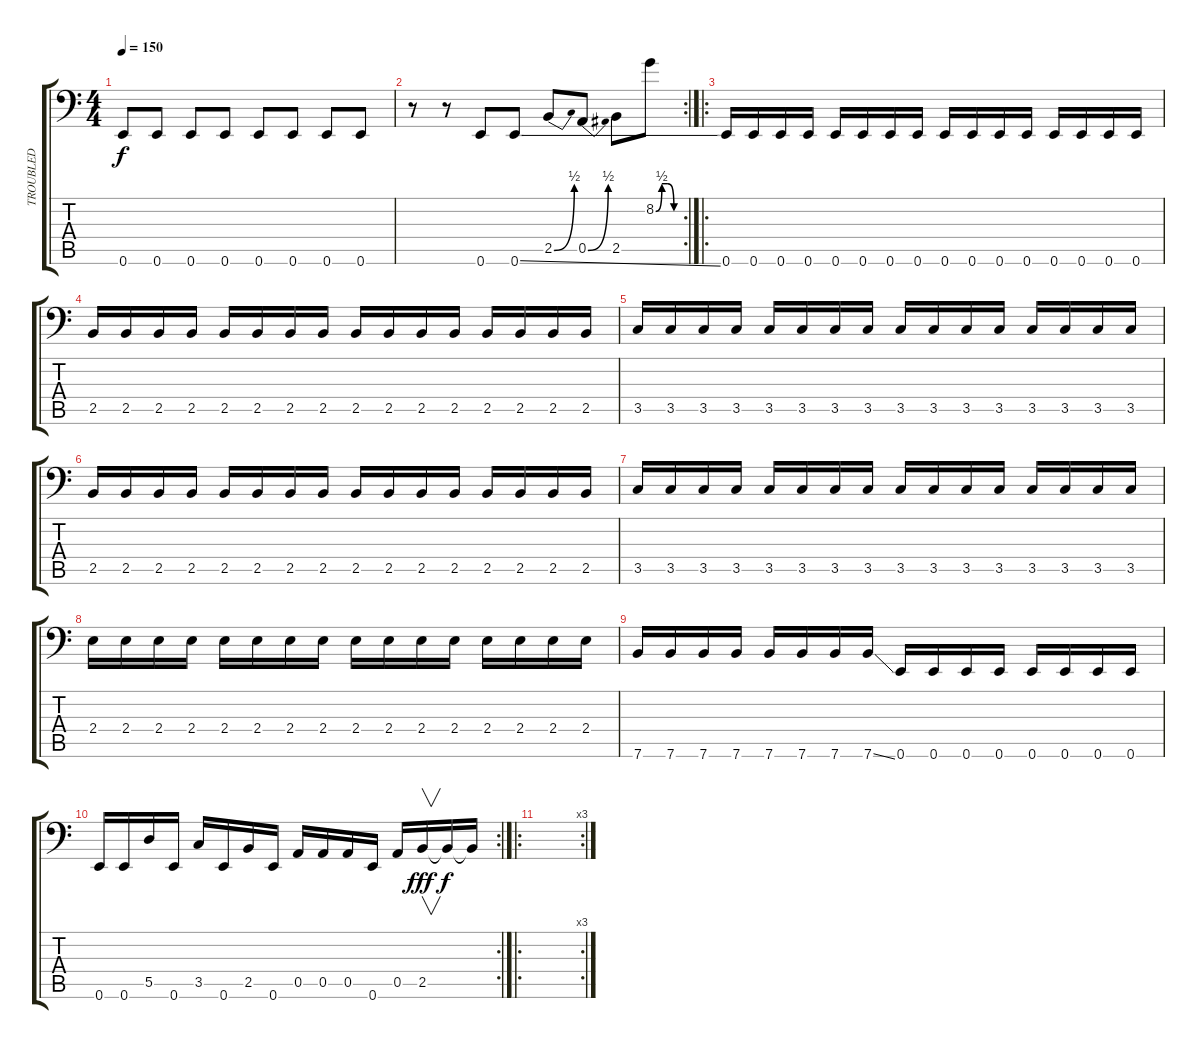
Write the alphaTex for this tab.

\track ("TROUBLED" "TROUBLED") {instrument electricbassfinger}
\staff {score tabs}
\tuning (E3 B2 G2 D2 A1 E1) {hide}
\ts (4 4)
\tempo 150
\clef f4
\ks c
0.6.8{dy f} 0.6.8 0.6.8 0.6.8 0.6.8 0.6.8 0.6.8 0.6.8 |
\rc 2
r.8 r.8 0.6.8 0.6{ss}.8 2.5{be (bend 0 0 60 2)}.8{instrument slapbass1} 0.5{be (bend 0 0 60 2)}.8 2.5.8 8.2{be (custom 0 0 15 2 30 2 45 0 60 0)}.8 |
\ro
0.6.16 0.6.16 0.6.16 0.6.16 0.6.16 0.6.16 0.6.16 0.6.16 0.6.16 0.6.16 0.6.16 0.6.16 0.6.16 0.6.16 0.6.16 0.6.16 |
2.5.16 2.5.16 2.5.16 2.5.16 2.5.16 2.5.16 2.5.16 2.5.16 2.5.16 2.5.16 2.5.16 2.5.16 2.5.16 2.5.16 2.5.16 2.5.16 |
3.5.16 3.5.16 3.5.16 3.5.16 3.5.16 3.5.16 3.5.16 3.5.16 3.5.16 3.5.16 3.5.16 3.5.16 3.5.16 3.5.16 3.5.16 3.5.16 |
2.5.16 2.5.16 2.5.16 2.5.16 2.5.16 2.5.16 2.5.16 2.5.16 2.5.16 2.5.16 2.5.16 2.5.16 2.5.16 2.5.16 2.5.16 2.5.16 |
3.5.16 3.5.16 3.5.16 3.5.16 3.5.16 3.5.16 3.5.16 3.5.16 3.5.16 3.5.16 3.5.16 3.5.16 3.5.16 3.5.16 3.5.16 3.5.16 |
2.4.16 2.4.16 2.4.16 2.4.16 2.4.16 2.4.16 2.4.16 2.4.16 2.4.16 2.4.16 2.4.16 2.4.16 2.4.16 2.4.16 2.4.16 2.4.16 |
7.6.16 7.6.16 7.6.16 7.6.16 7.6.16 7.6.16 7.6.16 7.6{ss}.16 0.6.16 0.6.16 0.6.16 0.6.16 0.6.16 0.6.16 0.6.16 0.6.16 |
\rc 2
0.6.16 0.6.16 5.5.16 0.6.16 3.5.16 0.6.16 2.5.16 0.6.16 0.5.16 0.5.16 0.5.16 0.6.16 0.5.16 2.5.16{v dy fff} 2.5{t}.16{dy f} 2.5{t}.16 |
\ro
\rc 3
